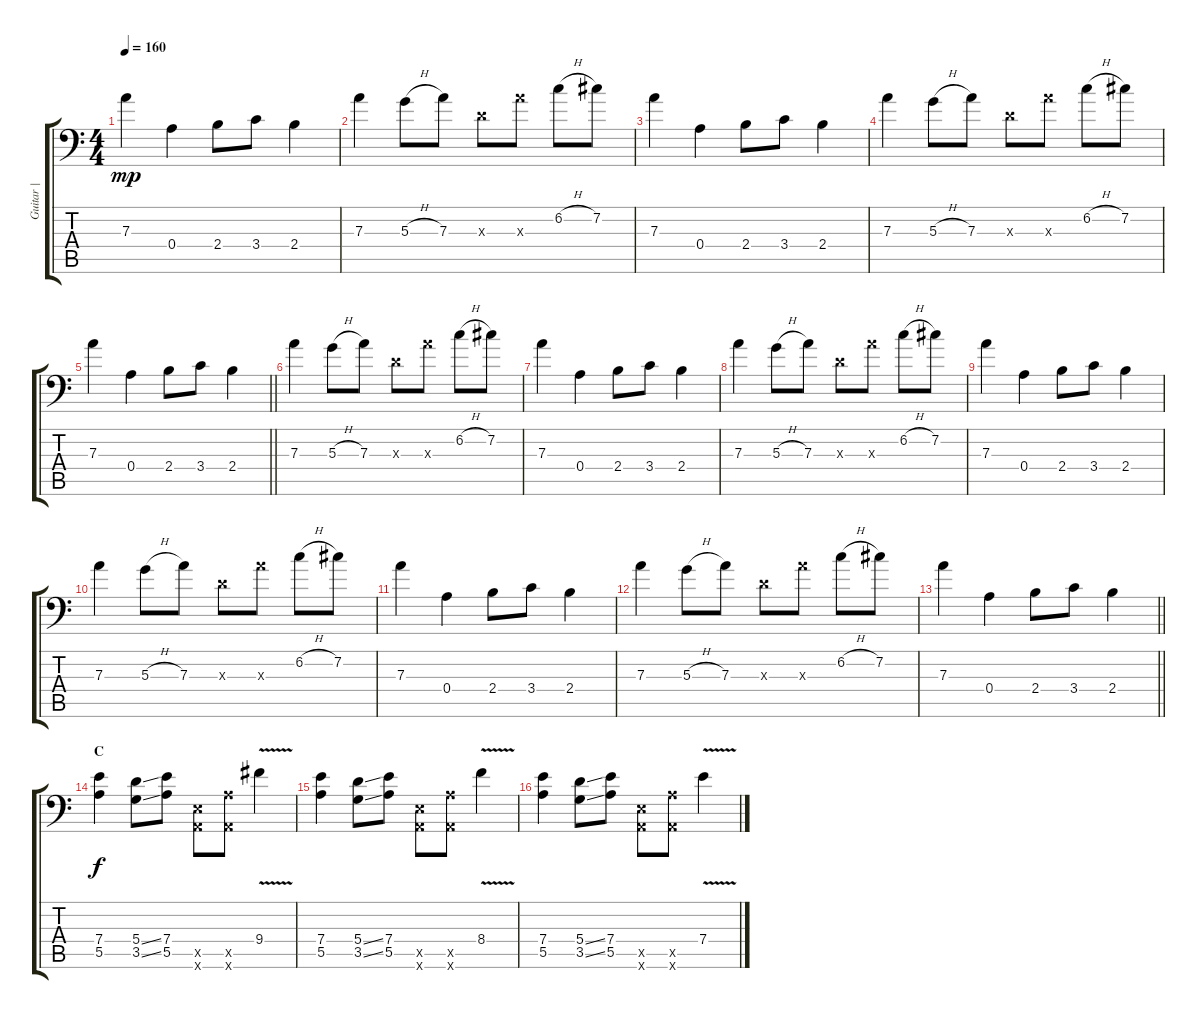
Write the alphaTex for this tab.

\track ("Guitar |" "Guitar |") {instrument distortionguitar}
\staff {score tabs}
\tuning (B3 Gb3 D3 A2 E2 A1) {hide}
\ts (4 4)
\tempo 160
\clef f4
\ks c
7.3.4{dy mp} 0.4.4 2.4.8 3.4.8 2.4.4 |
7.3.4 5.3{h}.8 7.3.8 0.3{x}.8 7.3{x}.8 6.2{h}.8 7.2.8 |
7.3.4 0.4.4 2.4.8 3.4.8 2.4.4 |
7.3.4 5.3{h}.8 7.3.8 0.3{x}.8 7.3{x}.8 6.2{h}.8 7.2.8 |
\barLineRight lightlight
7.3.4 0.4.4 2.4.8 3.4.8 2.4.4 |
7.3.4 5.3{h}.8 7.3.8 0.3{x}.8 7.3{x}.8 6.2{h}.8 7.2.8 |
7.3.4 0.4.4 2.4.8 3.4.8 2.4.4 |
7.3.4 5.3{h}.8 7.3.8 0.3{x}.8 7.3{x}.8 6.2{h}.8 7.2.8 |
7.3.4 0.4.4 2.4.8 3.4.8 2.4.4 |
7.3.4 5.3{h}.8 7.3.8 0.3{x}.8 7.3{x}.8 6.2{h}.8 7.2.8 |
7.3.4 0.4.4 2.4.8 3.4.8 2.4.4 |
7.3.4 5.3{h}.8 7.3.8 0.3{x}.8 7.3{x}.8 6.2{h}.8 7.2.8 |
\barLineRight lightlight
7.3.4 0.4.4 2.4.8 3.4.8 2.4.4 |
\section ("" "C")
(7.4 5.5).4{dy f} (5.4{ss} 3.5{ss}).8 (7.4 5.5).8 (0.5{x} 0.6{x}).8 (5.5{x} 0.6{x}).8 9.4{v}.4 |
(7.4 5.5).4 (5.4{ss} 3.5{ss}).8 (7.4 5.5).8 (0.5{x} 0.6{x}).8 (5.5{x} 0.6{x}).8 8.4{v}.4 |
(7.4 5.5).4 (5.4{ss} 3.5{ss}).8 (7.4 5.5).8 (0.5{x} 0.6{x}).8 (5.5{x} 0.6{x}).8 7.4{v}.4
